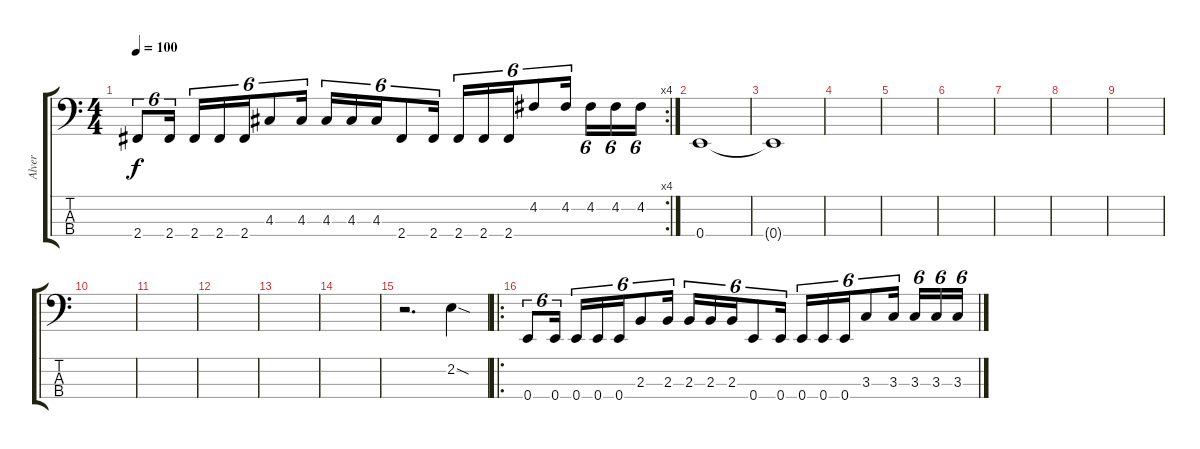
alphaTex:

\track ("Alver" "Alver") {instrument electricbassfinger}
\staff {score tabs}
\tuning (G2 D2 A1 E1) {hide}
\rc 4
\ts (4 4)
\tempo 100
\clef f4
\ks c
2.4.8{tu (6 4) dy f} 2.4.16{tu (6 4)} 2.4.16{tu (6 4)} 2.4.16{tu (6 4)} 2.4.16{tu (6 4)} 4.3.8{tu (6 4)} 4.3.16{tu (6 4)} 4.3.16{tu (6 4)} 4.3.16{tu (6 4)} 4.3.16{tu (6 4)} 2.4.8{tu (6 4)} 2.4.16{tu (6 4)} 2.4.16{tu (6 4)} 2.4.16{tu (6 4)} 2.4.16{tu (6 4)} 4.2.8{tu (6 4)} 4.2.16{tu (6 4)} 4.2.16{tu (6 4)} 4.2.16{tu (6 4)} 4.2.16{tu (6 4)} |
0.4.1 |
0.4{t}.1 |
|
|
|
|
|
|
|
|
|
|
|
r.2{d} 2.2{sod}.4 |
\ro
0.4.8{tu (6 4)} 0.4.16{tu (6 4)} 0.4.16{tu (6 4)} 0.4.16{tu (6 4)} 0.4.16{tu (6 4)} 2.3.8{tu (6 4)} 2.3.16{tu (6 4)} 2.3.16{tu (6 4)} 2.3.16{tu (6 4)} 2.3.16{tu (6 4)} 0.4.8{tu (6 4)} 0.4.16{tu (6 4)} 0.4.16{tu (6 4)} 0.4.16{tu (6 4)} 0.4.16{tu (6 4)} 3.3.8{tu (6 4)} 3.3.16{tu (6 4)} 3.3.16{tu (6 4)} 3.3.16{tu (6 4)} 3.3.16{tu (6 4)}
